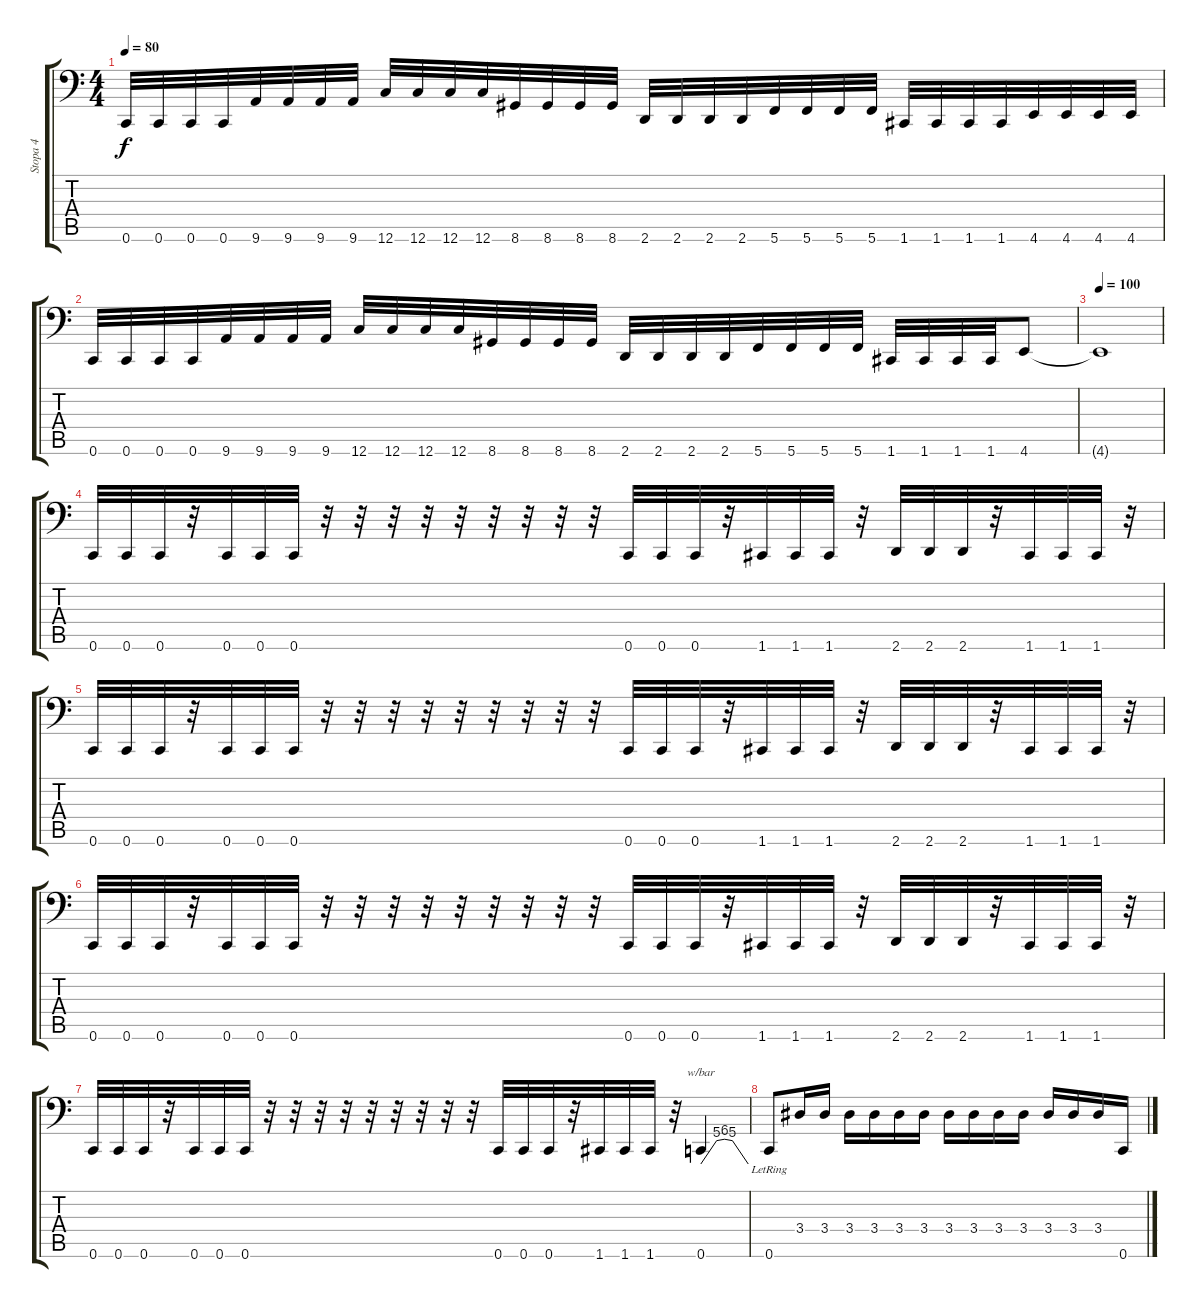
\track ("Stopa 4" "Stopa 4") {instrument electricbasspick}
\staff {score tabs}
\tuning (D3 A2 F2 C2 G1 C1) {hide}
\ts (4 4)
\tempo 80
\clef f4
\ks c
0.6.32{dy f} 0.6.32 0.6.32 0.6.32 9.6.32 9.6.32 9.6.32 9.6.32 12.6.32 12.6.32 12.6.32 12.6.32 8.6.32 8.6.32 8.6.32 8.6.32 2.6.32 2.6.32 2.6.32 2.6.32 5.6.32 5.6.32 5.6.32 5.6.32 1.6.32 1.6.32 1.6.32 1.6.32 4.6.32 4.6.32 4.6.32 4.6.32 |
0.6.32 0.6.32 0.6.32 0.6.32 9.6.32 9.6.32 9.6.32 9.6.32 12.6.32 12.6.32 12.6.32 12.6.32 8.6.32 8.6.32 8.6.32 8.6.32 2.6.32 2.6.32 2.6.32 2.6.32 5.6.32 5.6.32 5.6.32 5.6.32 1.6.32 1.6.32 1.6.32 1.6.32 4.6.8 |
\tempo 100
4.6{t}.1 |
0.6.32 0.6.32 0.6.32 r.32 0.6.32 0.6.32 0.6.32 r.32 r.32 r.32 r.32 r.32 r.32 r.32 r.32 r.32 0.6.32 0.6.32 0.6.32 r.32 1.6.32 1.6.32 1.6.32 r.32 2.6.32 2.6.32 2.6.32 r.32 1.6.32 1.6.32 1.6.32 r.32 |
0.6.32 0.6.32 0.6.32 r.32 0.6.32 0.6.32 0.6.32 r.32 r.32 r.32 r.32 r.32 r.32 r.32 r.32 r.32 0.6.32 0.6.32 0.6.32 r.32 1.6.32 1.6.32 1.6.32 r.32 2.6.32 2.6.32 2.6.32 r.32 1.6.32 1.6.32 1.6.32 r.32 |
0.6.32 0.6.32 0.6.32 r.32 0.6.32 0.6.32 0.6.32 r.32 r.32 r.32 r.32 r.32 r.32 r.32 r.32 r.32 0.6.32 0.6.32 0.6.32 r.32 1.6.32 1.6.32 1.6.32 r.32 2.6.32 2.6.32 2.6.32 r.32 1.6.32 1.6.32 1.6.32 r.32 |
0.6.32 0.6.32 0.6.32 r.32 0.6.32 0.6.32 0.6.32 r.32 r.32 r.32 r.32 r.32 r.32 r.32 r.32 r.32 0.6.32 0.6.32 0.6.32 r.32 1.6.32 1.6.32 1.6.32 r.32 0.6.4{tbe (custom default 0 0 20 20 30 24 40 20 60 0)} |
0.6{lr}.8 3.4.16 3.4.16 3.4.16 3.4.16 3.4.16 3.4.16 3.4.16 3.4.16 3.4.16 3.4.16 3.4.16 3.4.16 3.4.16 0.6.16
